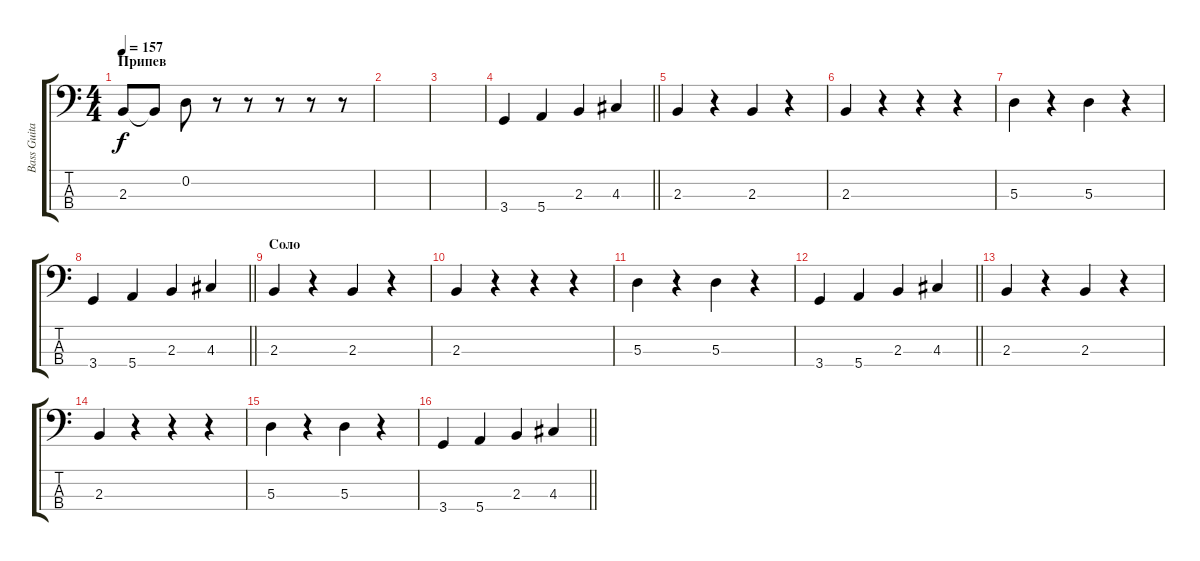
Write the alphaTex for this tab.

\track ("Bass Guitar" "Bass Guita") {instrument electricbassfinger}
\staff {score tabs}
\tuning (G2 D2 A1 E1) {hide}
\ts (4 4)
\section ("" "Припев")
\tempo 157
\clef f4
\ks c
2.3.8{dy f} 2.3{t}.8 0.2.8 r.8 r.8 r.8 r.8 r.8 |
|
|
\barLineRight lightlight
3.4.4 5.4.4 2.3.4 4.3.4 |
2.3.4 r.4 2.3.4 r.4 |
2.3.4 r.4 r.4 r.4 |
5.3.4 r.4 5.3.4 r.4 |
\barLineRight lightlight
3.4.4 5.4.4 2.3.4 4.3.4 |
\section ("" "Соло")
2.3.4 r.4 2.3.4 r.4 |
2.3.4 r.4 r.4 r.4 |
5.3.4 r.4 5.3.4 r.4 |
\barLineRight lightlight
3.4.4 5.4.4 2.3.4 4.3.4 |
2.3.4 r.4 2.3.4 r.4 |
2.3.4 r.4 r.4 r.4 |
5.3.4 r.4 5.3.4 r.4 |
\barLineRight lightlight
3.4.4 5.4.4 2.3.4 4.3.4
